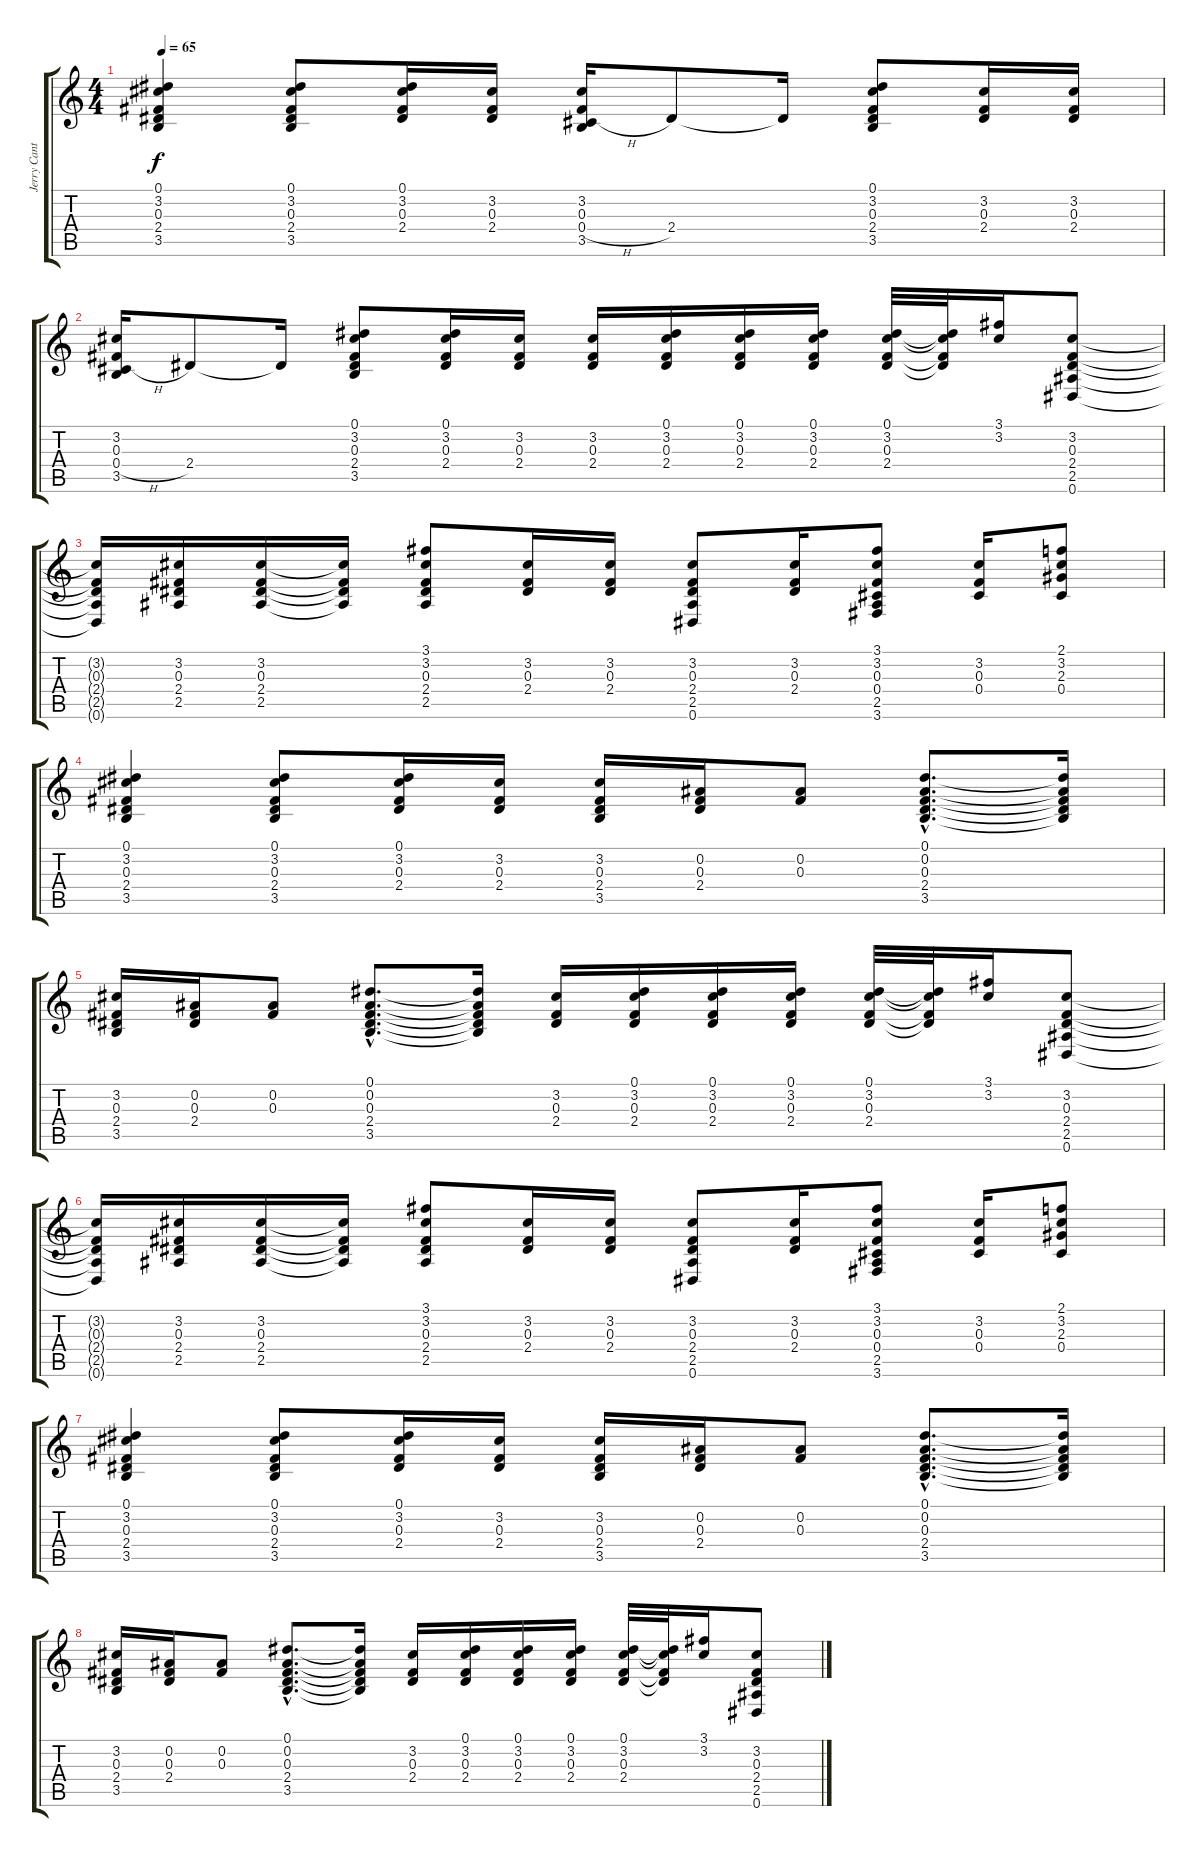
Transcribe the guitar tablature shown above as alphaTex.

\track ("Jerry Cantrell (Acoustic Guitar)" "Jerry Cant") {instrument acousticguitarsteel}
\staff {score tabs}
\tuning (Eb4 Bb3 Gb3 Db3 Ab2 Eb2) {hide}
\ts (4 4)
\tempo 65
\clef g2
\ks c
(0.1 3.2 0.3 2.4 3.5).4{dy f} (0.1 3.2 0.3 2.4 3.5).8 (0.1 3.2 0.3 2.4).16 (3.2 0.3 2.4).16 (3.2 0.3 0.4{h} 3.5).16 2.4.8 2.4{t}.16 (0.1 3.2 0.3 2.4 3.5).8 (3.2 0.3 2.4).16 (3.2 0.3 2.4).16 |
(3.2 0.3 0.4{h} 3.5).16 2.4.8 2.4{t}.16 (0.1 3.2 0.3 2.4 3.5).8 (0.1 3.2 0.3 2.4).16 (3.2 0.3 2.4).16 (3.2 0.3 2.4).16 (0.1 3.2 0.3 2.4).16 (0.1 3.2 0.3 2.4).16 (0.1 3.2 0.3 2.4).16 (0.1 3.2 0.3 2.4).32 (0.1{t} 3.2{t} 0.3{t} 2.4{t}).32 (3.1 3.2).16 (3.2 0.3 2.4 2.5 0.6).8 |
(3.2{t} 0.3{t} 2.4{t} 2.5{t} 0.6{t}).16 (3.2 0.3 2.4 2.5).16 (3.2 0.3 2.4 2.5).16 (3.2{t} 0.3{t} 2.4{t} 2.5{t}).16 (3.1 3.2 0.3 2.4 2.5).8 (3.2 0.3 2.4).16 (3.2 0.3 2.4).16 (3.2 0.3 2.4 2.5 0.6).8 (3.2 0.3 2.4).16 (3.1 3.2 0.3 0.4 2.5 3.6).8 (3.2 0.3 0.4).16 (2.1 3.2 2.3 0.4).8 |
(0.1 3.2 0.3 2.4 3.5).4 (0.1 3.2 0.3 2.4 3.5).8 (0.1 3.2 0.3 2.4).16 (3.2 0.3 2.4).16 (3.2 0.3 2.4 3.5).16 (0.2 0.3 2.4).16 (0.2 0.3).8 (0.1{hac} 0.2{hac} 0.3{hac} 2.4{hac} 3.5{hac}).8{d} (0.1{t} 0.2{t} 0.3{t} 2.4{t} 3.5{t}).16 |
(3.2 0.3 2.4 3.5).16 (0.2 0.3 2.4).16 (0.2 0.3).8 (0.1{hac} 0.2{hac} 0.3{hac} 2.4{hac} 3.5{hac}).8{d} (0.1{t} 0.2{t} 0.3{t} 2.4{t} 3.5{t}).16 (3.2 0.3 2.4).16 (0.1 3.2 0.3 2.4).16 (0.1 3.2 0.3 2.4).16 (0.1 3.2 0.3 2.4).16 (0.1 3.2 0.3 2.4).32 (0.1{t} 3.2{t} 0.3{t} 2.4{t}).32 (3.1 3.2).16 (3.2 0.3 2.4 2.5 0.6).8 |
(3.2{t} 0.3{t} 2.4{t} 2.5{t} 0.6{t}).16 (3.2 0.3 2.4 2.5).16 (3.2 0.3 2.4 2.5).16 (3.2{t} 0.3{t} 2.4{t} 2.5{t}).16 (3.1 3.2 0.3 2.4 2.5).8 (3.2 0.3 2.4).16 (3.2 0.3 2.4).16 (3.2 0.3 2.4 2.5 0.6).8 (3.2 0.3 2.4).16 (3.1 3.2 0.3 0.4 2.5 3.6).8 (3.2 0.3 0.4).16 (2.1 3.2 2.3 0.4).8 |
(0.1 3.2 0.3 2.4 3.5).4 (0.1 3.2 0.3 2.4 3.5).8 (0.1 3.2 0.3 2.4).16 (3.2 0.3 2.4).16 (3.2 0.3 2.4 3.5).16 (0.2 0.3 2.4).16 (0.2 0.3).8 (0.1{hac} 0.2{hac} 0.3{hac} 2.4{hac} 3.5{hac}).8{d} (0.1{t} 0.2{t} 0.3{t} 2.4{t} 3.5{t}).16 |
(3.2 0.3 2.4 3.5).16 (0.2 0.3 2.4).16 (0.2 0.3).8 (0.1{hac} 0.2{hac} 0.3{hac} 2.4{hac} 3.5{hac}).8{d} (0.1{t} 0.2{t} 0.3{t} 2.4{t} 3.5{t}).16 (3.2 0.3 2.4).16 (0.1 3.2 0.3 2.4).16 (0.1 3.2 0.3 2.4).16 (0.1 3.2 0.3 2.4).16 (0.1 3.2 0.3 2.4).32 (0.1{t} 3.2{t} 0.3{t} 2.4{t}).32 (3.1 3.2).16 (3.2 0.3 2.4 2.5 0.6).8
